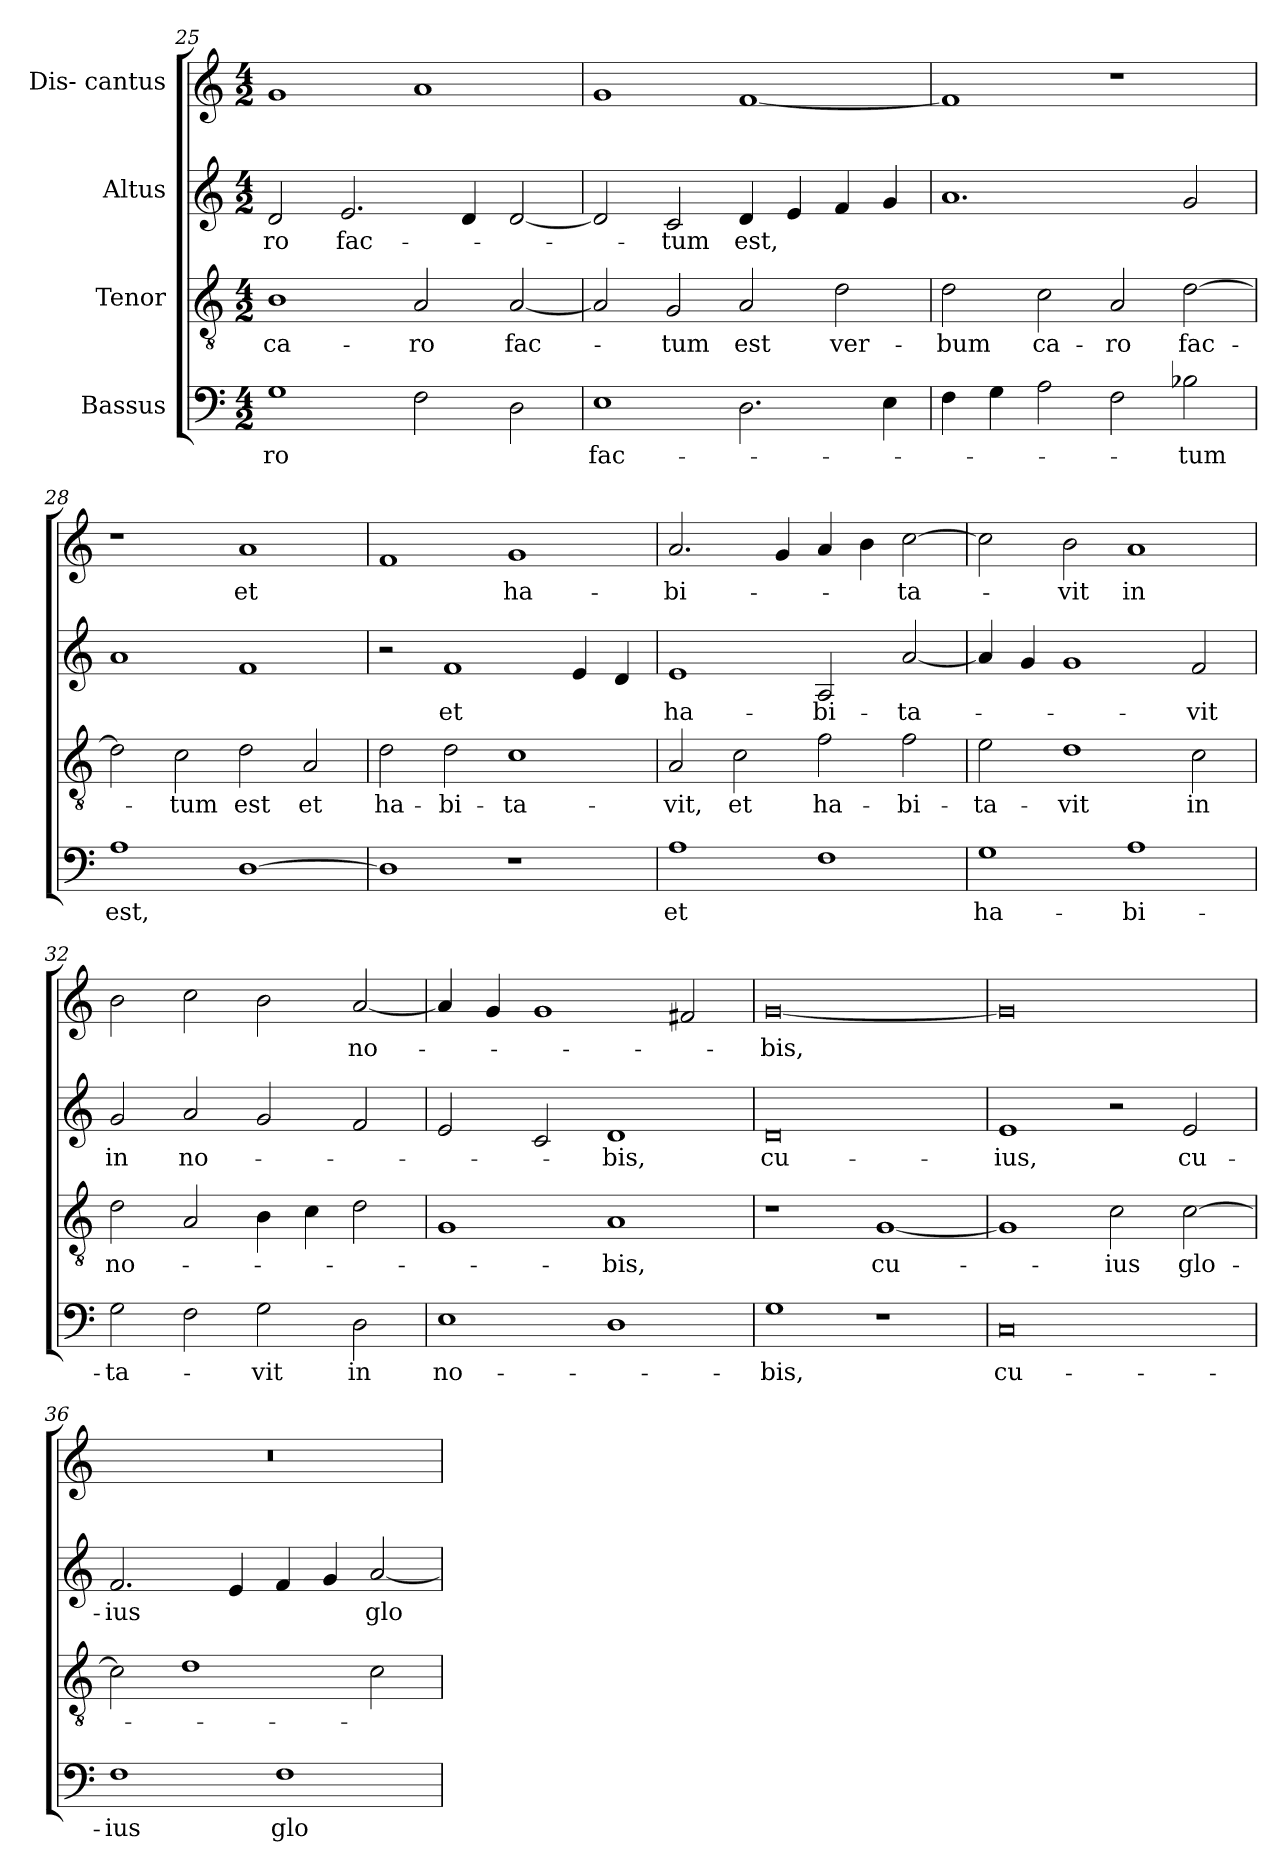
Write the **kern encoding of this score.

**kern	**text	**kern	**text	**kern	**text	**kern	**text
*part4	*part4	*part3	*part3	*part2	*part2	*part1	*part1
*staff4	*staff4	*staff3	*staff3	*staff2	*staff2	*staff1	*staff1
*I"Bassus	*	*I"Tenor	*	*I"Altus	*	*I"Dis- cantus	*
*clefF4	*	*clefGv2	*	*clefG2	*	*clefG2	*
*k[]	*	*k[]	*	*k[]	*	*k[]	*
*M4/2	*	*M4/2	*	*M4/2	*	*M4/2	*
=25	=25	=25	=25	=25	=25	=25	=25
!	!LO:LY:b	!	!LO:LY:b	!	!LO:LY:b	!	!
1G	-ro	1B	ca-	2d/	-ro	1g	.
!	!	!	!	!	!LO:LY:b	!	!
.	.	.	.	2.e/	fac-	.	.
!	!	!	!LO:LY:b	!	!	!	!
2F\	.	2A/	-ro	.	.	1a	.
.	.	.	.	4d/	.	.	.
!	!	!	!LO:LY:b	!	!	!	!
2D\	.	[2A	fac-	[2d	.	.	.
=26	=26	=26	=26	=26	=26	=26	=26
!	!LO:LY:b	!	!	!	!	!	!
1E	fac-	2A/]	.	2d/]	.	1g	.
!	!	!	!LO:LY:b	!	!LO:LY:b	!	!
.	.	2G/	-tum	2c/	-tum	.	.
!	!	!	!LO:LY:b	!	!LO:LY:b	!	!
2.D\	.	2A/	est	4d/	est,	[1f	.
.	.	.	.	4e/	.	.	.
!	!	!	!LO:LY:b	!	!	!	!
.	.	2d\	ver-	4f/	.	.	.
4E\	.	.	.	4g/	.	.	.
=27	=27	=27	=27	=27	=27	=27	=27
!	!	!	!LO:LY:b	!	!	!	!
4F\	.	2d\	-bum	1.a	.	1f]	.
4G\	.	.	.	.	.	.	.
!	!	!	!LO:LY:b	!	!	!	!
2A\	.	2c\	ca-	.	.	.	.
!	!	!	!LO:LY:b	!	!	!	!
2F\	.	2A/	-ro	.	.	1r	.
!	!LO:LY:b	!	!LO:LY:b	!	!	!	!
2B-X\	-tum	[2d	fac-	2g/	.	.	.
!!LO:LB:g=z
=28	=28	=28	=28	=28	=28	=28	=28
!	!LO:LY:b	!	!	!	!	!	!
1A	est,	2d\]	.	1a	.	1r	.
!	!	!	!LO:LY:b	!	!	!	!
.	.	2c\	-tum	.	.	.	.
!	!	!	!LO:LY:b	!	!	!	!LO:LY:b
[1D	.	2d\	est	1f	.	1a	et
!	!	!	!LO:LY:b	!	!	!	!
.	.	2A/	et	.	.	.	.
=29	=29	=29	=29	=29	=29	=29	=29
!	!	!	!LO:LY:b	!	!	!	!
1D]	.	2d\	ha-	2r	.	1f	.
!	!	!	!LO:LY:b	!	!LO:LY:b	!	!
.	.	2d\	-bi-	1f	et	.	.
!	!	!	!LO:LY:b	!	!	!	!LO:LY:b
1r	.	1c	-ta-	.	.	1g	ha-
.	.	.	.	4e/	.	.	.
.	.	.	.	4d/	.	.	.
=30	=30	=30	=30	=30	=30	=30	=30
!	!LO:LY:b	!	!LO:LY:b	!	!LO:LY:b	!	!LO:LY:b
1A	et	2A/	-vit,	1e	ha-	2.a/	-bi-
!	!	!	!LO:LY:b	!	!	!	!
.	.	2c\	et	.	.	.	.
.	.	.	.	.	.	4g/	.
!	!	!	!LO:LY:b	!	!LO:LY:b	!	!
1F	.	2f\	ha-	2A/	-bi-	4a/	.
.	.	.	.	.	.	4b\	.
!	!	!	!LO:LY:b	!	!LO:LY:b	!	!LO:LY:b
.	.	2f\	-bi-	[2a/	-ta-	[2cc	-ta-
=31	=31	=31	=31	=31	=31	=31	=31
!	!LO:LY:b	!	!LO:LY:b	!	!	!	!
1G	ha-	2e\	-ta-	4a/]	.	2cc\]	.
.	.	.	.	4g/	.	.	.
!	!	!	!LO:LY:b	!	!	!	!LO:LY:b
.	.	1d	-vit	1g	.	2b\	-vit
!	!LO:LY:b	!	!	!	!	!	!LO:LY:b
1A	-bi-	.	.	.	.	1a	in
!	!	!	!LO:LY:b	!	!LO:LY:b	!	!
.	.	2c\	in	2f/	-vit	.	.
=32	=32	=32	=32	=32	=32	=32	=32
!	!LO:LY:b	!	!LO:LY:b	!	!LO:LY:b	!	!
2G\	-ta-	2d\	no-	2g/	in	2b\	.
!	!	!	!	!	!LO:LY:b	!	!
2F\	.	2A/	.	2a/	no-	2cc\	.
!	!LO:LY:b	!	!	!	!	!	!
2G\	-vit	4B\	.	2g/	.	2b\	.
.	.	4c\	.	.	.	.	.
!	!LO:LY:b	!	!	!	!	!	!LO:LY:b
2D\	in	2d\	.	2f/	.	[2a/	no-
=33	=33	=33	=33	=33	=33	=33	=33
!	!LO:LY:b	!	!	!	!	!	!
1E	no-	1G	.	2e/	.	4a/]	.
.	.	.	.	.	.	4g/	.
.	.	.	.	2c/	.	1g	.
!	!	!	!LO:LY:b	!	!LO:LY:b	!	!
1D	.	1A	-bis,	1d	-bis,	.	.
.	.	.	.	.	.	2f#X/	.
!!LO:PB:g=z
=34	=34	=34	=34	=34	=34	=34	=34
!	!LO:LY:b	!	!	!	!LO:LY:b	!	!LO:LY:b
1G	-bis,	1r	.	0d	cu-	[0g/	-bis,
!	!	!	!LO:LY:b	!	!	!	!
1r	.	[1G	cu-	.	.	.	.
=35	=35	=35	=35	=35	=35	=35	=35
!	!LO:LY:b	!	!	!	!LO:LY:b	!	!
0C	cu-	1G]	.	1e	-ius,	0g]	.
!	!	!	!LO:LY:b	!	!	!	!
.	.	2c\	-ius	2r	.	.	.
!	!	!	!LO:LY:b	!	!LO:LY:b	!	!
.	.	[2c	glo-	2e/	cu-	.	.
=36	=36	=36	=36	=36	=36	=36	=36
!	!LO:LY:b	!	!	!	!LO:LY:b	!	!
1F	-ius	2c\]	.	2.f/	-ius	0r	.
.	.	1d	.	.	.	.	.
.	.	.	.	4e/	.	.	.
!	!LO:LY:b	!	!	!	!	!	!
1F	glo-	.	.	4f/	.	.	.
.	.	.	.	4g/	.	.	.
!	!	!	!	!	!LO:LY:b	!	!
.	.	2c\	.	[2a/	glo-	.	.
=	=	=	=	=	=	=	=
*-	*-	*-	*-	*-	*-	*-	*-
